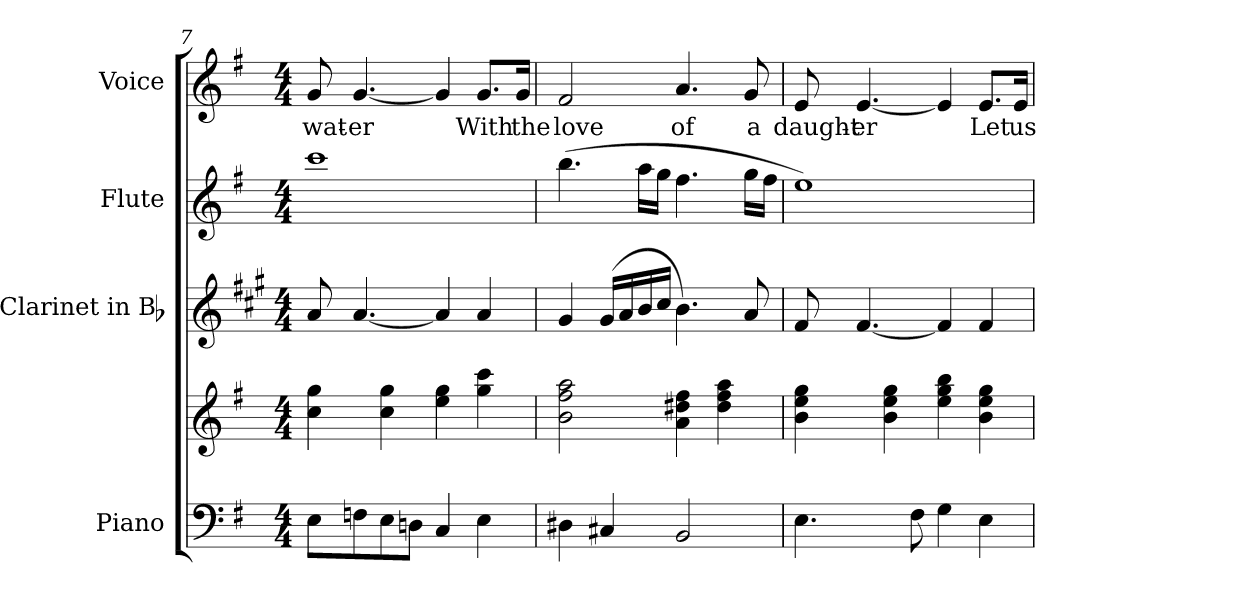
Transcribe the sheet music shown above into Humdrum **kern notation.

**kern	**kern	**kern	**kern	**kern	**text
*part4	*part4	*part3	*part2	*part1	*part1
*staff5	*staff4	*staff3	*staff2	*staff1	*staff1
*I"Piano	*	*I"Clarinet in Bb	*I"Flute	*I"Voice	*
*I'Pno.	*	*I'Cl.	*I'Fl.	*I'Voice	*
*clefF4	*clefG2	*clefG2	*clefG2	*clefG2	*
*	*	*ITrd1c2	*	*	*
*k[f#]	*k[f#]	*k[f#]	*k[f#]	*k[f#]	*
*G:	*G:	*G:	*G:	*G:	*
*M4/4	*M4/4	*M4/4	*M4/4	*M4/4	*
=7	=7	=7	=7	=7	=7
!	!	!	!	!	!LO:LY:b:color=#000000
8Ei\L	4cci\ 4ggi	8gi/	1ccci	8gi/	wat-
!	!	!	!	!	!LO:LY:b:color=#000000
8Fni\	.	[4.gi/	.	[4.gi/	-er
8Ei\	4cci\ 4ggi	.	.	.	.
8Dni\J	.	.	.	.	.
4Ci/	4eei\ 4ggi	4gi/]	.	4gi/]	.
!	!	!	!	!	!LO:LY:b:color=#000000
4Ei\	4ggi\ 4ccci	4gi/	.	8.gi/L	With
!	!	!	!	!	!LO:LY:b:color=#000000
.	.	.	.	16gi/Jk	the
=8	=8	=8	=8	=8	=8
!	!	!	!	!	!LO:LY:b:color=#000000
4D#Xi\	2bi\ 2ff#i 2aai	4f#i/	(4.bbi\	2f#i/	love
4C#Xi/	.	(16f#i/LL	.	.	.
.	.	16gi/	.	.	.
.	.	16ai/	16aai\LL	.	.
.	.	16bi/JJ	16ggi\JJ	.	.
!	!	!	!	!	!LO:LY:b:color=#000000
2BBi/	4ai\ 4dd#Xi 4ff#i	4.ai\)	4.ff#i\	4.ai/	of
.	4dd#i\ 4ff#i 4aai	.	.	.	.
!	!	!	!	!	!LO:LY:b:color=#000000
.	.	8gi/	16ggi\LL	8gi/	a
.	.	.	16ff#i\JJ	.	.
=9	=9	=9	=9	=9	=9
!	!	!	!	!	!LO:LY:b:color=#000000
4.Ei\	4bi\ 4eei 4ggi	8ei/	1eei)	8ei/	daught-
!	!	!	!	!	!LO:LY:b:color=#000000
.	.	[4.ei/	.	[4.ei/	-er
.	4bi\ 4eei 4ggi	.	.	.	.
8F#i\	.	.	.	.	.
4Gi\	4eei\ 4ggi 4bbi	4ei/]	.	4ei/]	.
!	!	!	!	!	!LO:LY:b:color=#000000
4Ei\	4bi\ 4eei 4ggi	4ei/	.	8.ei/L	Let
!	!	!	!	!	!LO:LY:b:color=#000000
.	.	.	.	16ei/Jk	us
=	=	=	=	=	=
*-	*-	*-	*-	*-	*-
